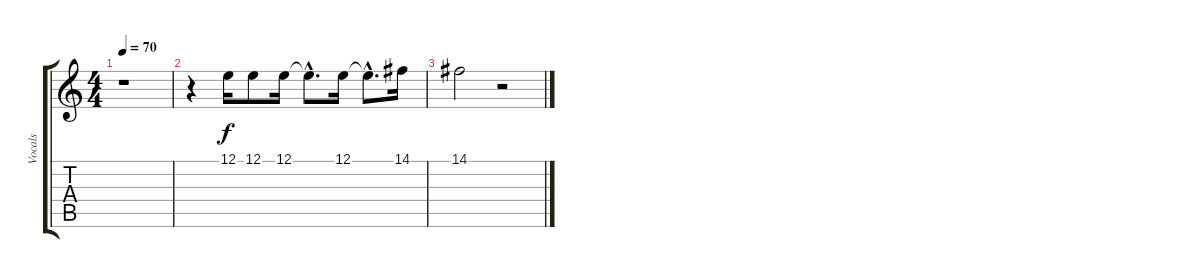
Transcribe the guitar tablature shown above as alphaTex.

\track ("Vocals" "Vocals") {instrument flute}
\staff {score tabs}
\tuning (E4 B3 G3 D3 A2 E2) {hide}
\ts (4 4)
\tempo 70
\clef g2
\ks c
r.1{dy f} |
r.4 12.1.16 12.1.8 12.1.16 12.1{hac t}.8{d} 12.1.16 12.1{hac t}.8{d} 14.1.16 |
14.1.2 r.2
